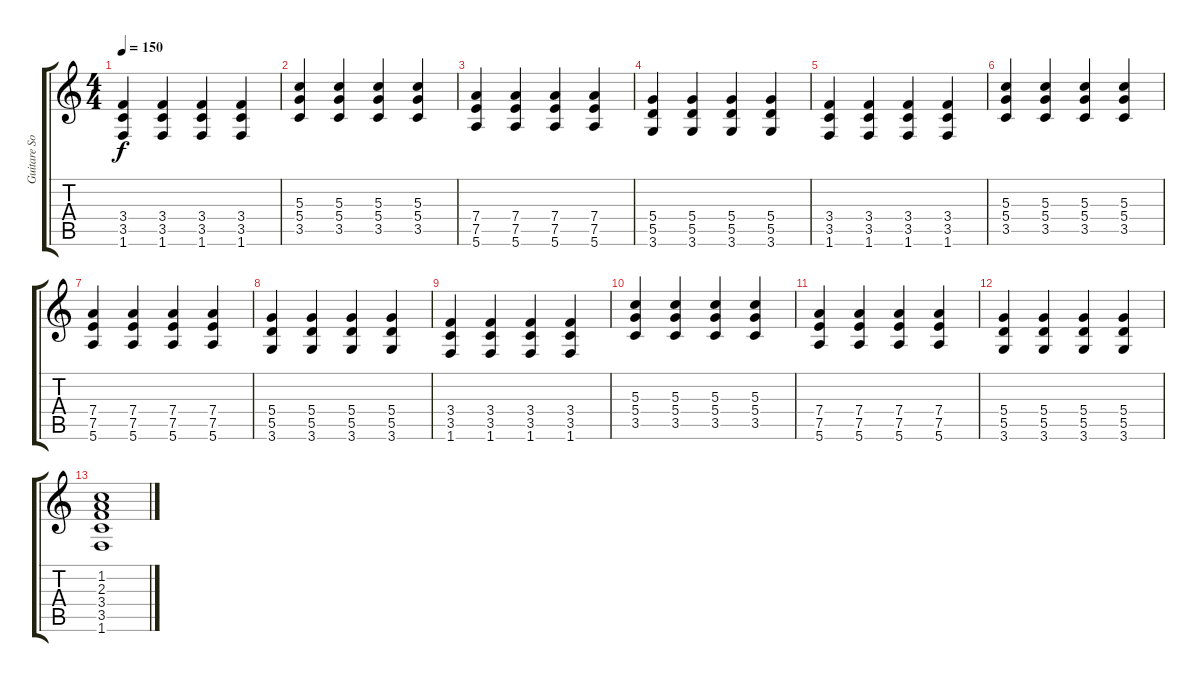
\track ("Guitare Soliste" "Guitare So") {instrument distortionguitar}
\staff {score tabs}
\tuning (E4 B3 G3 D3 A2 E2) {hide}
\ts (4 4)
\tempo 150
\clef g2
\ks c
(3.4 3.5 1.6).4{dy f} (3.4 3.5 1.6).4 (3.4 3.5 1.6).4 (3.4 3.5 1.6).4 |
(5.3 5.4 3.5).4 (5.3 5.4 3.5).4 (5.3 5.4 3.5).4 (5.3 5.4 3.5).4 |
(7.4 7.5 5.6).4 (7.4 7.5 5.6).4 (7.4 7.5 5.6).4 (7.4 7.5 5.6).4 |
(5.4 5.5 3.6).4 (5.4 5.5 3.6).4 (5.4 5.5 3.6).4 (5.4 5.5 3.6).4 |
(3.4 3.5 1.6).4 (3.4 3.5 1.6).4 (3.4 3.5 1.6).4 (3.4 3.5 1.6).4 |
(5.3 5.4 3.5).4 (5.3 5.4 3.5).4 (5.3 5.4 3.5).4 (5.3 5.4 3.5).4 |
(7.4 7.5 5.6).4 (7.4 7.5 5.6).4 (7.4 7.5 5.6).4 (7.4 7.5 5.6).4 |
(5.4 5.5 3.6).4 (5.4 5.5 3.6).4 (5.4 5.5 3.6).4 (5.4 5.5 3.6).4 |
(3.4 3.5 1.6).4 (3.4 3.5 1.6).4 (3.4 3.5 1.6).4 (3.4 3.5 1.6).4 |
(5.3 5.4 3.5).4 (5.3 5.4 3.5).4 (5.3 5.4 3.5).4 (5.3 5.4 3.5).4 |
(7.4 7.5 5.6).4 (7.4 7.5 5.6).4 (7.4 7.5 5.6).4 (7.4 7.5 5.6).4 |
(5.4 5.5 3.6).4 (5.4 5.5 3.6).4 (5.4 5.5 3.6).4 (5.4 5.5 3.6).4 |
(1.2 2.3 3.4 3.5 1.6).1
